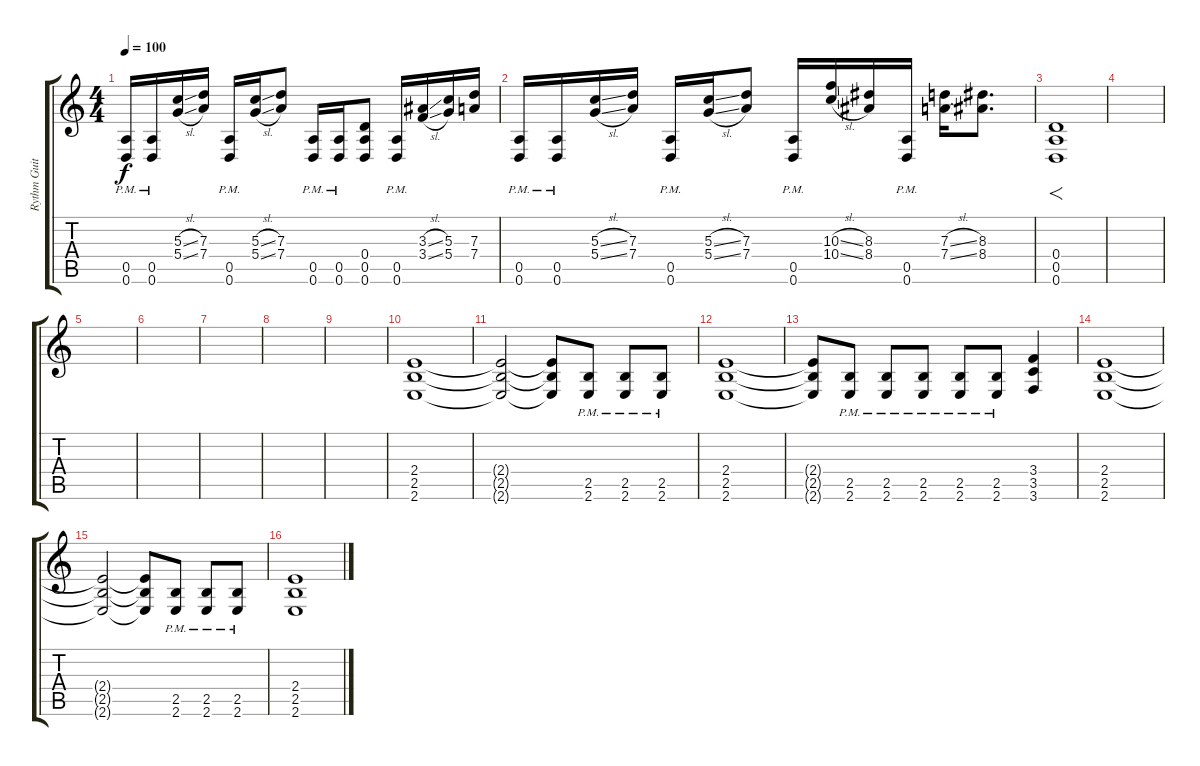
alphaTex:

\track ("Rythm Guitar" "Rythm Guit") {instrument distortionguitar}
\staff {score tabs}
\tuning (E4 B3 G3 D3 A2 D2) {hide}
\ts (4 4)
\tempo 100
\clef g2
\ks c
(0.5 0.6{pm}).16{dy f} (0.5 0.6{pm}).16 (5.3{sl} 5.4{sl}).16 (7.3 7.4).16 (0.5 0.6{pm}).16 (5.3{sl} 5.4{sl}).16 (7.3 7.4).8 (0.5 0.6{pm}).16 (0.5 0.6{pm}).16 (0.4 0.5 0.6).8 (0.5 0.6{pm}).16 (3.3{sl} 3.4{sl}).16 (5.3 5.4).16 (7.3 7.4).16 |
(0.5 0.6{pm}).16 (0.5 0.6{pm}).16 (5.3{sl} 5.4{sl}).16 (7.3 7.4).16 (0.5 0.6{pm}).16 (5.3{sl} 5.4{sl}).16 (7.3 7.4).8 (0.5 0.6{pm}).16 (10.3{sl} 10.4{sl}).16 (8.3 8.4).16 (0.5 0.6{pm}).16 (7.3{sl} 7.4{sl}).16 (8.3 8.4).8{d} |
(0.4 0.5 0.6).1{f} |
|
|
|
|
|
|
(2.4 2.5 2.6).1 |
(2.4{t} 2.5{t} 2.6{t}).2 (2.4{t} 2.5{t} 2.6{t}).8 (2.5{pm} 2.6{pm}).8 (2.5{pm} 2.6{pm}).8 (2.5{pm} 2.6{pm}).8 |
(2.4 2.5 2.6).1 |
(2.4{t} 2.5{t} 2.6{t}).8 (2.5{pm} 2.6{pm}).8 (2.5{pm} 2.6{pm}).8 (2.5{pm} 2.6{pm}).8 (2.5{pm} 2.6{pm}).8 (2.5{pm} 2.6{pm}).8 (3.4 3.5 3.6).4 |
(2.4 2.5 2.6).1 |
(2.4{t} 2.5{t} 2.6{t}).2 (2.4{t} 2.5{t} 2.6{t}).8 (2.5{pm} 2.6{pm}).8 (2.5{pm} 2.6{pm}).8 (2.5{pm} 2.6{pm}).8 |
(2.4 2.5 2.6).1
